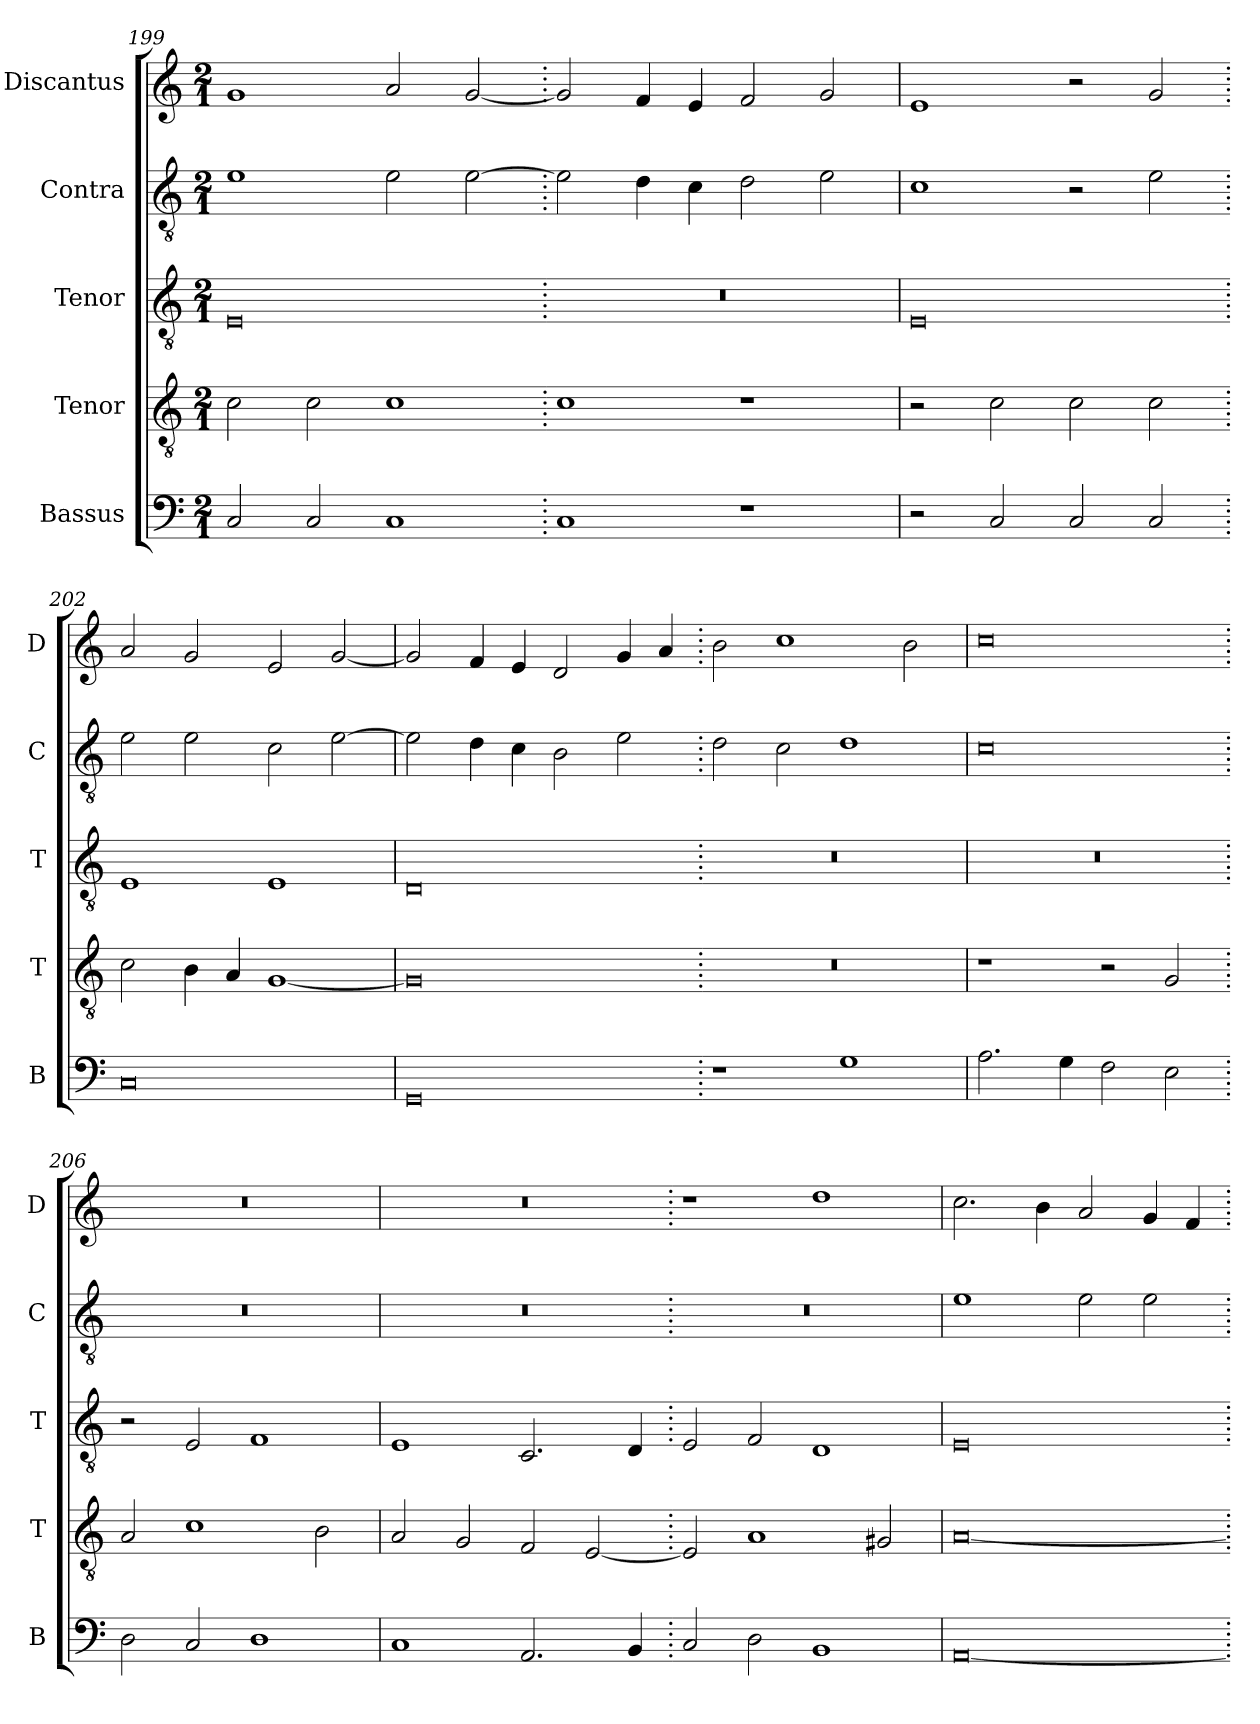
**kern	**kern	**kern	**kern	**kern
*part5	*part4	*part3	*part2	*part1
*staff5	*staff4	*staff3	*staff2	*staff1
*I"Bassus	*I"Tenor	*I"Tenor	*I"Contra	*I"Discantus
*I'B	*I'T	*I'T	*I'C	*I'D
*clefF4	*clefGv2	*clefGv2	*clefGv2	*clefG2
*k[]	*k[]	*k[]	*k[]	*k[]
*M2/1	*M2/1	*M2/1	*M2/1	*M2/1
=199	=199	=199	=199	=199
2C/	2c\	0E	1e	1g
2C/	2c\	.	.	.
1C	1c	.	2e\	2a/
.	.	.	[2e\	[2g/
=200.	=200.	=200.	=200.	=200.
1C	1c	0r	2e\]	2g/]
.	.	.	4d\	4f/
.	.	.	4c\	4e/
1r	1r	.	2d\	2f/
.	.	.	2e\	2g/
=201	=201	=201	=201	=201
2r	2r	0E	1c	1e
2C/	2c\	.	.	.
2C/	2c\	.	2r	2r
2C/	2c\	.	2e\	2g/
=202.	=202.	=202.	=202.	=202.
0C	2c\	1E	2e\	2a/
.	4B\	.	2e\	2g/
.	4A/	.	.	.
.	[1G	1E	2c\	2e/
.	.	.	[2e\	[2g/
=203	=203	=203	=203	=203
0GG	0G]	0D	2e\]	2g/]
.	.	.	4d\	4f/
.	.	.	4c\	4e/
.	.	.	2B\	2d/
.	.	.	2e\	4g/
.	.	.	.	4a/
=204.	=204.	=204.	=204.	=204.
1r	0r	0r	2d\	2b\
.	.	.	2c\	1cc
1G	.	.	1d	.
.	.	.	.	2b\
=205	=205	=205	=205	=205
2.A\	1r	0r	0c	0cc
4G\	.	.	.	.
2F\	2r	.	.	.
2E\	2G/	.	.	.
=206.	=206.	=206.	=206.	=206.
2D\	2A/	2r	0r	0r
2C/	1c	2E/	.	.
1D	.	1F	.	.
.	2B\	.	.	.
=207	=207	=207	=207	=207
1C	2A/	1E	0r	0r
.	2G/	.	.	.
2.AA/	2F/	2.C/	.	.
.	[2E/	.	.	.
4BB/	.	4D/	.	.
=208.	=208.	=208.	=208.	=208.
2C/	2E/]	2E/	0r	1r
2D\	1A	2F/	.	.
1BB	.	1D	.	1dd
.	2G#X/	.	.	.
=209	=209	=209	=209	=209
[0AA	[0A	0E	1e	2.cc\
.	.	.	.	4b\
.	.	.	2e\	2a/
.	.	.	2e\	4g/
.	.	.	.	4f/
=.	=.	=.	=.	=.
*-	*-	*-	*-	*-
